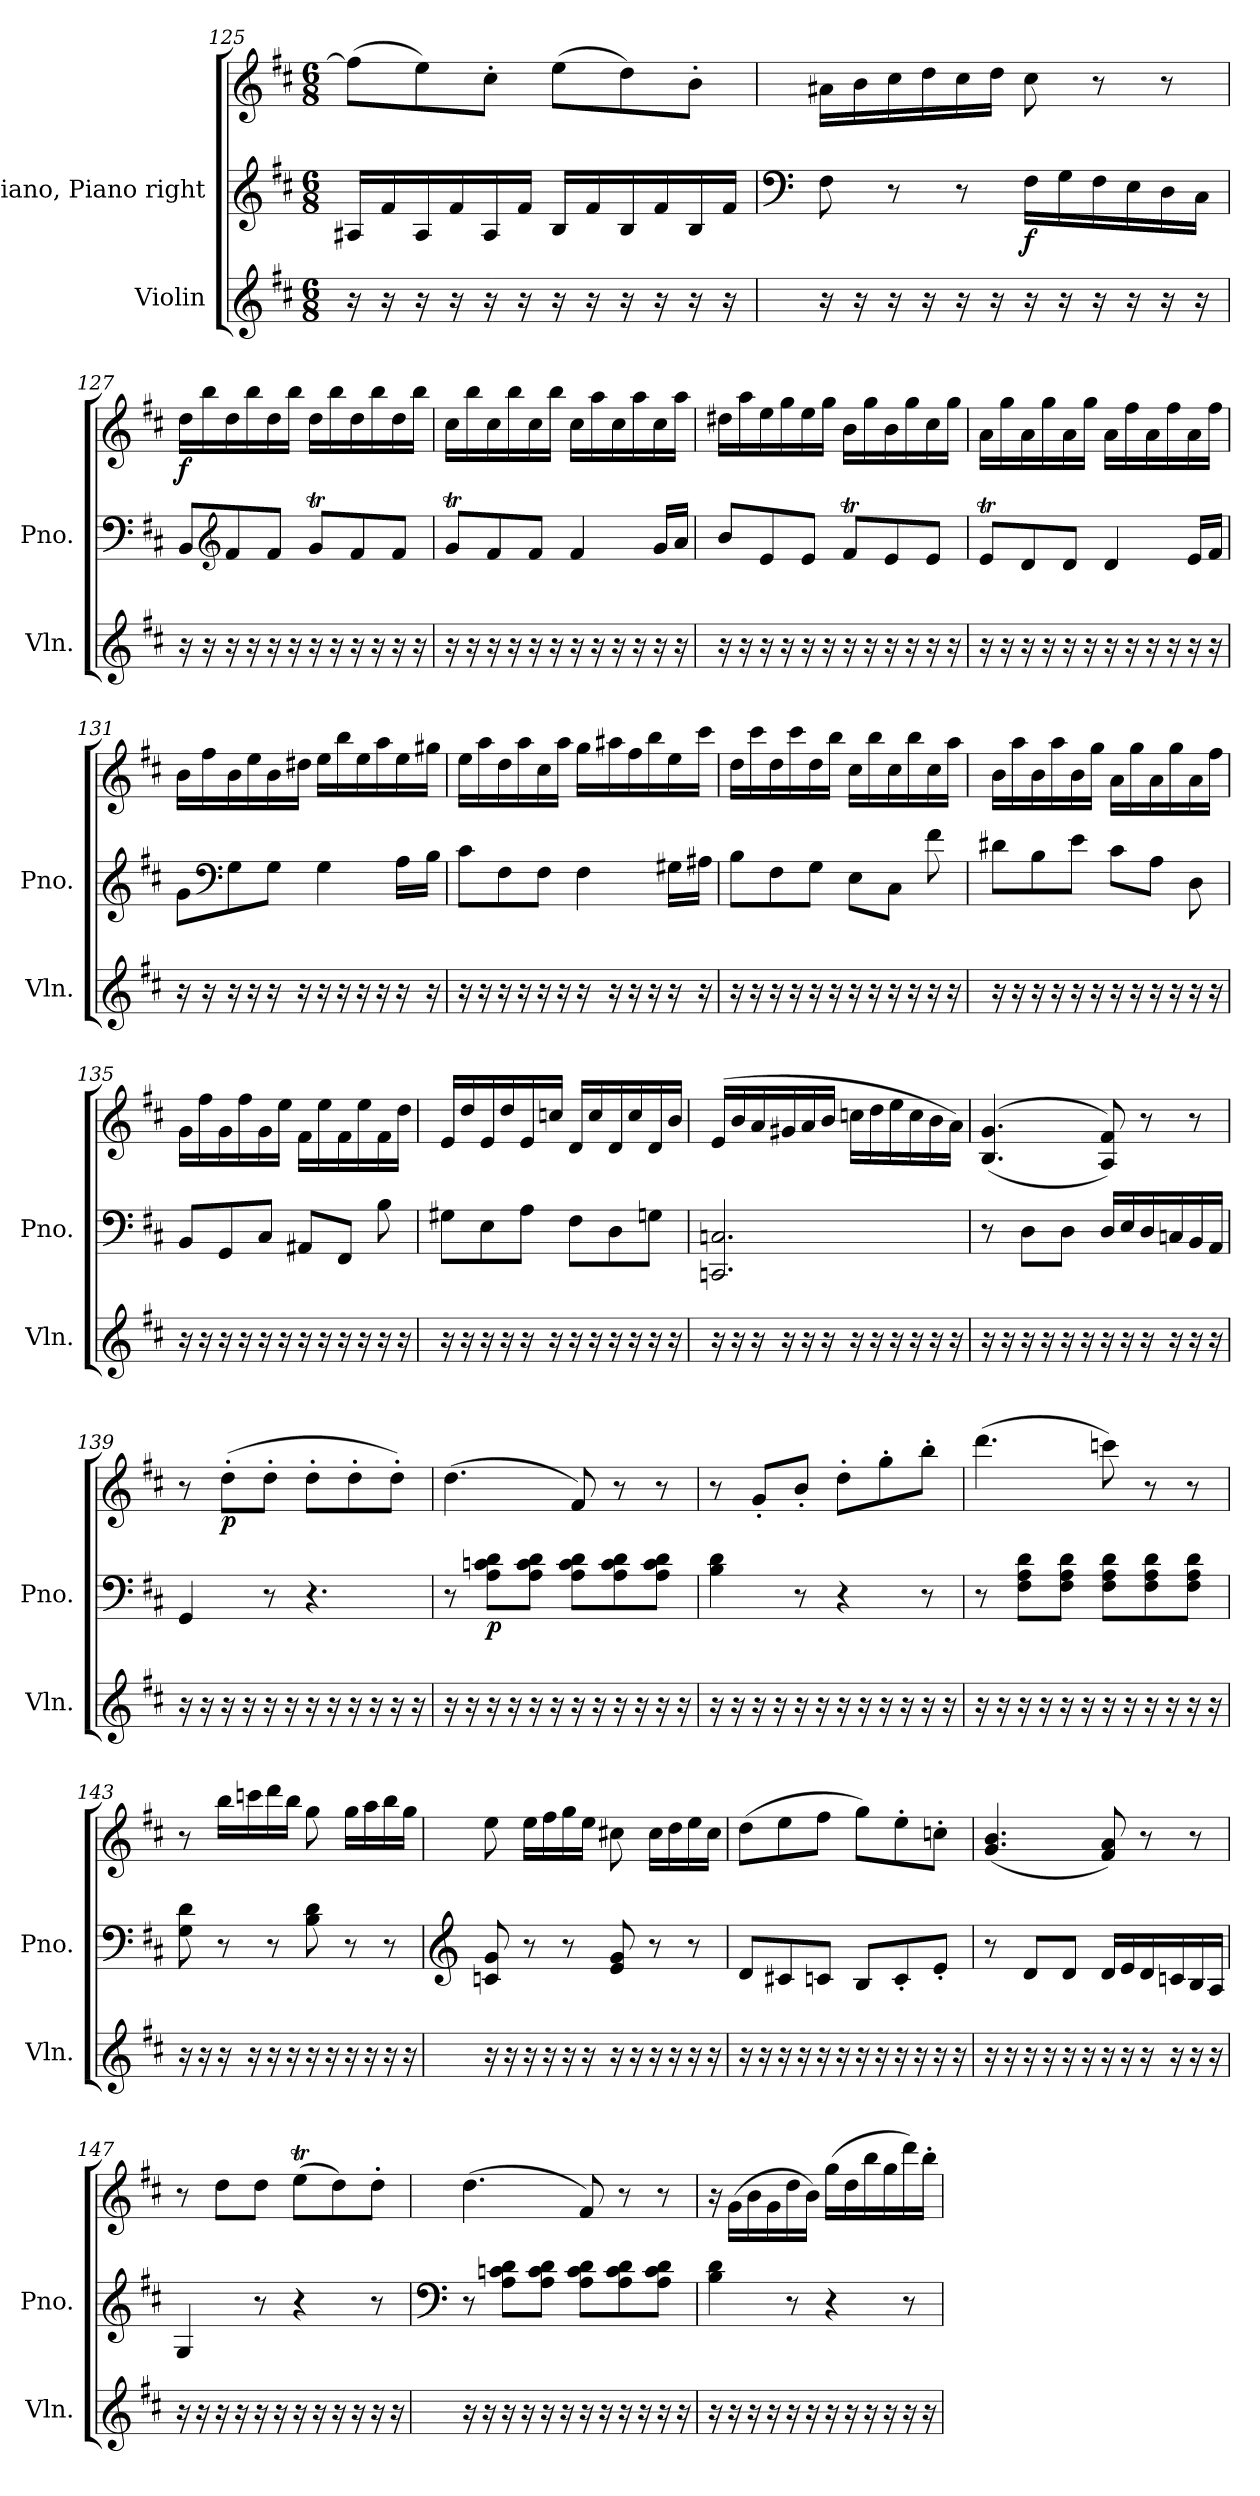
**kern	**kern	**kern	**dynam
*part2	*part1	*part1	*part1
*staff3	*staff2	*staff1	*staff1/2
*I"Violin	*I"Piano, Piano right	*	*
*I'Vln.	*I'Pno.	*	*
*clefG2	*clefG2	*clefG2	*
*k[f#c#]	*k[f#c#]	*k[f#c#]	*
*M6/8	*M6/8	*M6/8	*
=125	=125	=125	=125
16r	16A#X/LL	(>8ff#\L]	.
16r	16f#/	.	.
16r	16A#/	8ee\)	.
16r	16f#/	.	.
16r	16A#/	8cc#'\J	.
16r	16f#/JJ	.	.
16r	16B/LL	(>8ee\L	.
16r	16f#/	.	.
16r	16B/	8dd\)	.
16r	16f#/	.	.
16r	16B/	8b'\J	.
16r	16f#/JJ	.	.
=126	=126	=126	=126
*	*clefF4	*	*
16r	8F#\	16a#X\LL	.
16r	.	16b\	.
16r	8r	16cc#\	.
16r	.	16dd\	.
16r	8r	16cc#\	.
16r	.	16dd\JJ	.
!	!	!	!LO:DY:b=2
16r	16F#\LL	8cc#\	f
16r	16G\	.	.
16r	16F#\	8r	.
16r	16E\	.	.
16r	16D\	8r	.
16r	16C#\JJ	.	.
!!LO:LB:g=z
=127	=127	=127	=127
!	!	!	!LO:DY:b
16r	8BB/L	16dd\LL	f
16r	.	16bb\	.
*	*clefG2	*	*
16r	8f#/	16dd\	.
16r	.	16bb\	.
16r	8f#/J	16dd\	.
16r	.	16bb\JJ	.
16r	8gT/L	16dd\LL	.
16r	.	16bb\	.
16r	8f#/	16dd\	.
16r	.	16bb\	.
16r	8f#/J	16dd\	.
16r	.	16bb\JJ	.
=128	=128	=128	=128
16r	8gT/L	16cc#\LL	.
16r	.	16bb\	.
16r	8f#/	16cc#\	.
16r	.	16bb\	.
16r	8f#/J	16cc#\	.
16r	.	16bb\JJ	.
16r	4f#/	16cc#\LL	.
16r	.	16aa\	.
16r	.	16cc#\	.
16r	.	16aa\	.
16r	16g/LL	16cc#\	.
16r	16a/JJ	16aa\JJ	.
=129	=129	=129	=129
16r	8b/L	16dd#X\LL	.
16r	.	16aa\	.
16r	8e/	16ee\	.
16r	.	16gg\	.
16r	8e/J	16ee\	.
16r	.	16gg\JJ	.
16r	8f#t/L	16b\LL	.
16r	.	16gg\	.
16r	8e/	16b\	.
16r	.	16gg\	.
16r	8e/J	16cc#\	.
16r	.	16gg\JJ	.
!!LO:LB:g=z
=130	=130	=130	=130
16r	8eT/L	16a\LL	.
16r	.	16gg\	.
16r	8d/	16a\	.
16r	.	16gg\	.
16r	8d/J	16a\	.
16r	.	16gg\JJ	.
16r	4d/	16a\LL	.
16r	.	16ff#\	.
16r	.	16a\	.
16r	.	16ff#\	.
16r	16e/LL	16a\	.
16r	16f#/JJ	16ff#\JJ	.
=131	=131	=131	=131
16r	8g\L	16b\LL	.
16r	.	16ff#\	.
*	*clefF4	*	*
16r	8G\	16b\	.
16r	.	16ee\	.
16r	8G\J	16b\	.
16r	.	16dd#X\JJ	.
16r	4G\	16ee\LL	.
16r	.	16bb\	.
16r	.	16ee\	.
16r	.	16aa\	.
16r	16A\LL	16ee\	.
16r	16B\JJ	16gg#X\JJ	.
=132	=132	=132	=132
16r	8c#\L	16ee\LL	.
16r	.	16aa\	.
16r	8F#\	16dd\	.
16r	.	16aa\	.
16r	8F#\J	16cc#\	.
16r	.	16aa\JJ	.
16r	4F#\	16gg\LL	.
16r	.	16aa#X\	.
16r	.	16ff#\	.
16r	.	16bb\	.
16r	16G#X\LL	16ee\	.
16r	16A#X\JJ	16ccc#\JJ	.
!!LO:PB:g=z
=133	=133	=133	=133
16r	8B\L	16dd\LL	.
16r	.	16ccc#\	.
16r	8F#\	16dd\	.
16r	.	16ccc#\	.
16r	8G\J	16dd\	.
16r	.	16bb\JJ	.
16r	8E\L	16cc#\LL	.
16r	.	16bb\	.
16r	8C#\J	16cc#\	.
16r	.	16bb\	.
16r	8f#\	16cc#\	.
16r	.	16aa\JJ	.
=134	=134	=134	=134
16r	8d#X\L	16b\LL	.
16r	.	16aa\	.
16r	8B\	16b\	.
16r	.	16aa\	.
16r	8e\J	16b\	.
16r	.	16gg\JJ	.
16r	8c#\L	16a\LL	.
16r	.	16gg\	.
16r	8A\J	16a\	.
16r	.	16gg\	.
16r	8D\	16a\	.
16r	.	16ff#\JJ	.
=135	=135	=135	=135
16r	8BB/L	16g\LL	.
16r	.	16ff#\	.
16r	8GG/	16g\	.
16r	.	16ff#\	.
16r	8C#/J	16g\	.
16r	.	16ee\JJ	.
16r	8AA#X/L	16f#\LL	.
16r	.	16ee\	.
16r	8FF#/J	16f#\	.
16r	.	16ee\	.
16r	8B\	16f#\	.
16r	.	16dd\JJ	.
!!LO:LB:g=z
=136	=136	=136	=136
16r	8G#X\L	16e/LL	.
16r	.	16dd/	.
16r	8E\	16e/	.
16r	.	16dd/	.
16r	8A\J	16e/	.
16r	.	16ccn/JJ	.
16r	8F#\L	16d/LL	.
16r	.	16cc/	.
16r	8D\	16d/	.
16r	.	16cc/	.
16r	8Gn\J	16d/	.
16r	.	16b/JJ	.
=137	=137	=137	=137
16r	2.CCn/ 2.Cn/	(>16e/LL	.
16r	.	16b/	.
16r	.	16a/	.
16r	.	16g#X/	.
16r	.	16a/	.
16r	.	16b/JJ	.
16r	.	16ccn\LL	.
16r	.	16dd\	.
16r	.	16ee\	.
16r	.	16cc\	.
16r	.	16b\	.
16r	.	16a\JJ)	.
=138	=138	=138	=138
16r	8r	(>(<4.B/ 4.g/	.
16r	.	.	.
16r	8D\L	.	.
16r	.	.	.
16r	8D\J	.	.
16r	.	.	.
16r	16D/LL	8A/ 8f#/))	.
16r	16E/	.	.
16r	16D/	8r	.
16r	16Cn/	.	.
16r	16BB/	8r	.
16r	16AA/JJ	.	.
!!LO:LB:g=z
=139	=139	=139	=139
16r	4GG/	8r	.
16r	.	.	.
!	!	!	!LO:DY:b
16r	.	(>8dd'\L	p
16r	.	.	.
16r	8r	8dd'\J	.
16r	.	.	.
16r	4.r	8dd'\L	.
16r	.	.	.
16r	.	8dd'\	.
16r	.	.	.
16r	.	8dd'\J)	.
16r	.	.	.
=140	=140	=140	=140
16r	8r	(>4.dd\	.
16r	.	.	.
!	!	!	!LO:DY:b=2
16r	8A\ 8cn\ 8d\L	.	p
16r	.	.	.
16r	8A\ 8c\ 8d\J	.	.
16r	.	.	.
16r	8A\ 8c\ 8d\L	8f#/)	.
16r	.	.	.
16r	8A\ 8c\ 8d\	8r	.
16r	.	.	.
16r	8A\ 8c\ 8d\J	8r	.
16r	.	.	.
=141	=141	=141	=141
16r	4B\ 4d\	8r	.
16r	.	.	.
16r	.	8g'/L	.
16r	.	.	.
16r	8r	8b'/J	.
16r	.	.	.
16r	4r	8dd'\L	.
16r	.	.	.
16r	.	8gg'\	.
16r	.	.	.
16r	8r	8bb'\J	.
16r	.	.	.
!!LO:PB:g=z
=142	=142	=142	=142
16r	8r	(>4.ddd\	.
16r	.	.	.
16r	8F#\ 8A\ 8d\L	.	.
16r	.	.	.
16r	8F#\ 8A\ 8d\J	.	.
16r	.	.	.
16r	8F#\ 8A\ 8d\L	8cccn\)	.
16r	.	.	.
16r	8F#\ 8A\ 8d\	8r	.
16r	.	.	.
16r	8F#\ 8A\ 8d\J	8r	.
16r	.	.	.
=143	=143	=143	=143
16r	8G\ 8d\	8r	.
16r	.	.	.
16r	8r	16bb\LL	.
16r	.	16cccn\	.
16r	8r	16ddd\	.
16r	.	16bb\JJ	.
16r	8B\ 8d\	8gg\	.
16r	.	.	.
16r	8r	16gg\LL	.
16r	.	16aa\	.
16r	8r	16bb\	.
16r	.	16gg\JJ	.
=144	=144	=144	=144
*	*clefG2	*	*
16r	8cn/ 8g/	8ee\	.
16r	.	.	.
16r	8r	16ee\LL	.
16r	.	16ff#\	.
16r	8r	16gg\	.
16r	.	16ee\JJ	.
16r	8e/ 8g/	8cc#X\	.
16r	.	.	.
16r	8r	16cc#\LL	.
16r	.	16dd\	.
16r	8r	16ee\	.
16r	.	16cc#\JJ	.
!!LO:LB:g=z
=145	=145	=145	=145
16r	8d/L	(>8dd\L	.
16r	.	.	.
16r	8c#X/	8ee\	.
16r	.	.	.
16r	8cn/J	8ff#\J	.
16r	.	.	.
16r	8B/L	8gg\L)	.
16r	.	.	.
16r	8c'/	8ee'\	.
16r	.	.	.
16r	8e'/J	8ccn'\J	.
16r	.	.	.
=146	=146	=146	=146
16r	8r	(<4.g/ 4.b/	.
16r	.	.	.
16r	8d/L	.	.
16r	.	.	.
16r	8d/J	.	.
16r	.	.	.
16r	16d/LL	8f#/ 8a/)	.
16r	16e/	.	.
16r	16d/	8r	.
16r	16cn/	.	.
16r	16B/	8r	.
16r	16A/JJ	.	.
=147	=147	=147	=147
16r	4G/	8r	.
16r	.	.	.
16r	.	8dd\L	.
16r	.	.	.
16r	8r	8dd\J	.
16r	.	.	.
16r	4r	(>8eeT\L	.
16r	.	.	.
16r	.	8dd\)	.
16r	.	.	.
16r	8r	8dd'\J	.
16r	.	.	.
!!LO:LB:g=z
=148	=148	=148	=148
*	*clefF4	*	*
16r	8r	(>4.dd\	.
16r	.	.	.
16r	8A\ 8cn\ 8d\L	.	.
16r	.	.	.
16r	8A\ 8c\ 8d\J	.	.
16r	.	.	.
16r	8A\ 8c\ 8d\L	8f#/)	.
16r	.	.	.
16r	8A\ 8c\ 8d\	8r	.
16r	.	.	.
16r	8A\ 8c\ 8d\J	8r	.
16r	.	.	.
=149	=149	=149	=149
16r	4B\ 4d\	16r	.
16r	.	(>16g\LL	.
16r	.	16b\	.
16r	.	16g\	.
16r	8r	16dd\	.
16r	.	16b\JJ)	.
16r	4r	(>16gg\LL	.
16r	.	16dd\	.
16r	.	16bb\	.
16r	.	16gg\	.
16r	8r	16ddd\)	.
16r	.	16bb'\JJ	.
=	=	=	=
*-	*-	*-	*-
